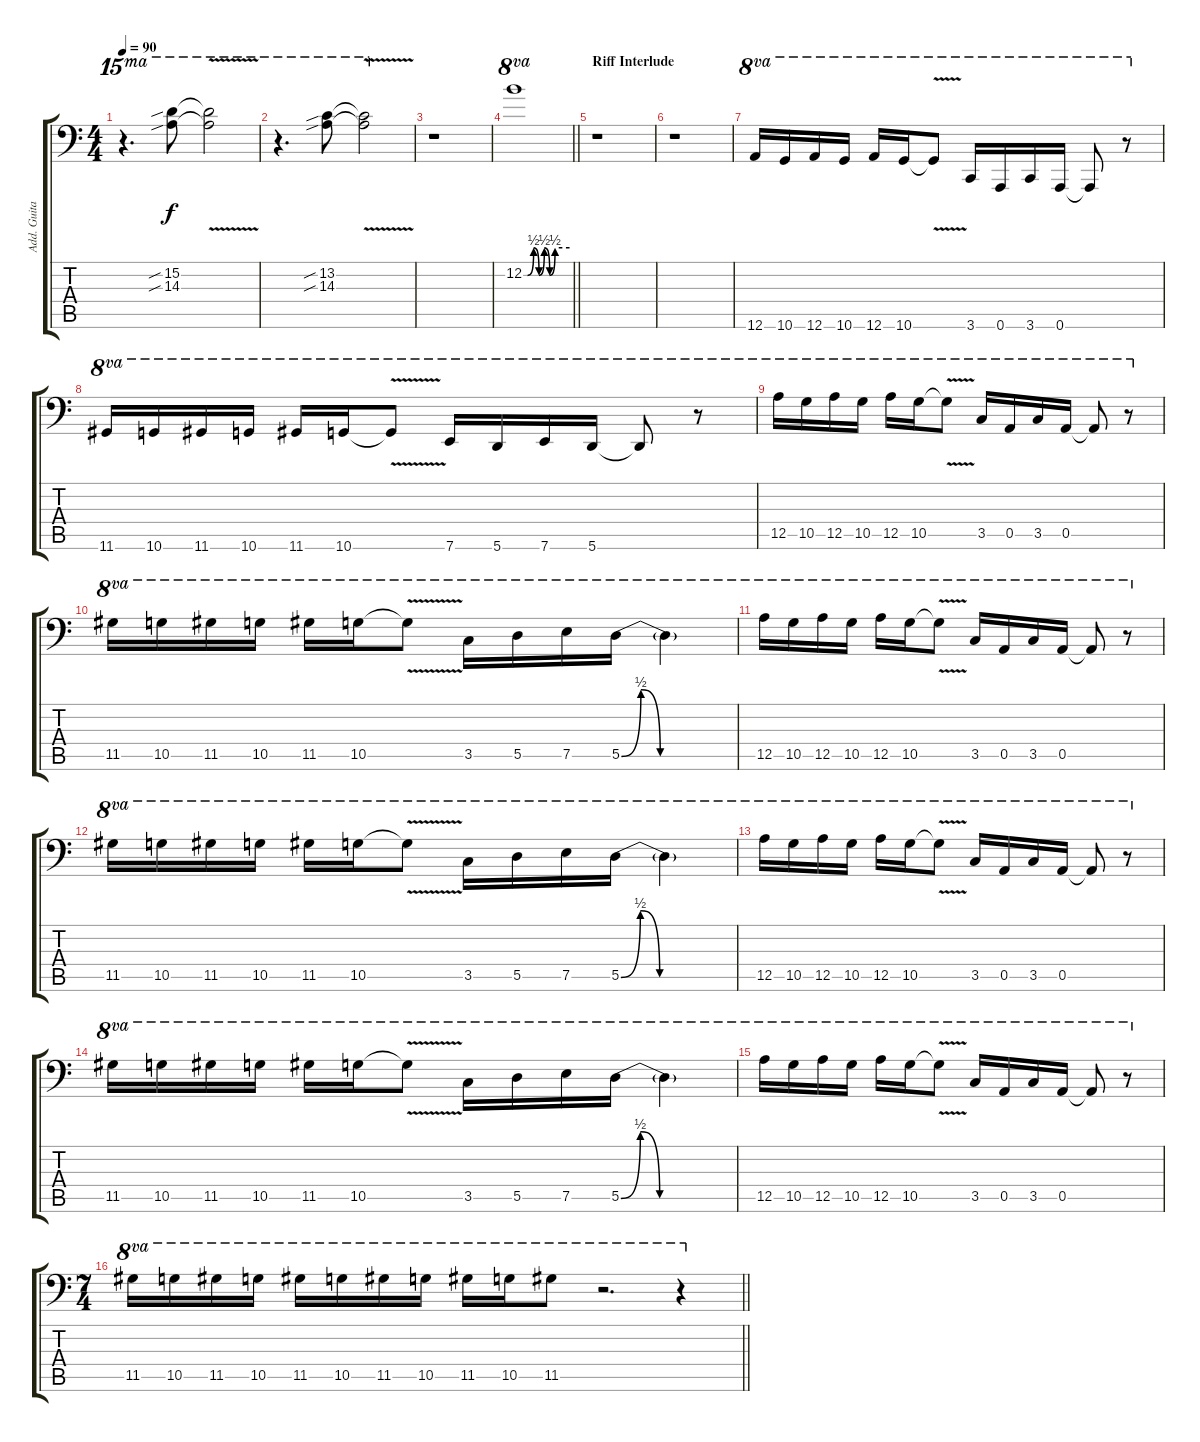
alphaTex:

\track ("Add. Guitar - Josh Homme" "Add. Guita") {instrument distortionguitar}
\staff {score tabs}
\tuning (E4 B3 G3 D3 A2 A1) {hide}
\ts (4 4)
\tempo 90
\clef f4
\ks c
r.4{d ot 15ma dy f} (15.2{sib} 14.3{sib}).8{ot 15ma} (15.2{v t} 14.3{v t}).2{ot 15ma} |
r.4{d ot 15ma} (13.2{sib} 14.3{sib}).8{ot 15ma} (13.2{v t} 14.3{v t}).2{ot 15ma} |
r.1 |
\barLineRight lightlight
12.2{be (custom 0 0 5 0 13 2 20 0 27 2 34 0 41 2 60 2)}.1{ot 8va} |
\section ("" "Riff Interlude")
r.1 |
r.1 |
12.6.16{ot 8va} 10.6.16{ot 8va} 12.6.16{ot 8va} 10.6.16{ot 8va} 12.6.16{ot 8va} 10.6.16{ot 8va} 10.6{v t}.8{ot 8va} 3.6.16{ot 8va} 0.6.16{ot 8va} 3.6.16{ot 8va} 0.6.16{ot 8va} 0.6{t}.8{ot 8va} r.8{ot 8va} |
11.6.16{ot 8va} 10.6.16{ot 8va} 11.6.16{ot 8va} 10.6.16{ot 8va} 11.6.16{ot 8va} 10.6.16{ot 8va} 10.6{v t}.8{ot 8va} 7.6.16{ot 8va} 5.6.16{ot 8va} 7.6.16{ot 8va} 5.6.16{ot 8va} 5.6{t}.8{ot 8va} r.8{ot 8va} |
12.5.16{ot 8va} 10.5.16{ot 8va} 12.5.16{ot 8va} 10.5.16{ot 8va} 12.5.16{ot 8va} 10.5.16{ot 8va} 10.5{v t}.8{ot 8va} 3.5.16{ot 8va} 0.5.16{ot 8va} 3.5.16{ot 8va} 0.5.16{ot 8va} 0.5{t}.8{ot 8va} r.8{ot 8va} |
11.5.16{ot 8va} 10.5.16{ot 8va} 11.5.16{ot 8va} 10.5.16{ot 8va} 11.5.16{ot 8va} 10.5.16{ot 8va} 10.5{v t}.8{ot 8va} 3.5.16{ot 8va} 5.5.16{ot 8va} 7.5.16{ot 8va} 5.5{be (custom 0 0 10 2 20 0 30 0 60 0)}.16{ot 8va} 5.5{t}.4{ot 8va} |
12.5.16{ot 8va} 10.5.16{ot 8va} 12.5.16{ot 8va} 10.5.16{ot 8va} 12.5.16{ot 8va} 10.5.16{ot 8va} 10.5{v t}.8{ot 8va} 3.5.16{ot 8va} 0.5.16{ot 8va} 3.5.16{ot 8va} 0.5.16{ot 8va} 0.5{t}.8{ot 8va} r.8{ot 8va} |
11.5.16{ot 8va} 10.5.16{ot 8va} 11.5.16{ot 8va} 10.5.16{ot 8va} 11.5.16{ot 8va} 10.5.16{ot 8va} 10.5{v t}.8{ot 8va} 3.5.16{ot 8va} 5.5.16{ot 8va} 7.5.16{ot 8va} 5.5{be (custom 0 0 10 2 20 0 30 0 60 0)}.16{ot 8va} 5.5{t}.4{ot 8va} |
12.5.16{ot 8va} 10.5.16{ot 8va} 12.5.16{ot 8va} 10.5.16{ot 8va} 12.5.16{ot 8va} 10.5.16{ot 8va} 10.5{v t}.8{ot 8va} 3.5.16{ot 8va} 0.5.16{ot 8va} 3.5.16{ot 8va} 0.5.16{ot 8va} 0.5{t}.8{ot 8va} r.8{ot 8va} |
11.5.16{ot 8va} 10.5.16{ot 8va} 11.5.16{ot 8va} 10.5.16{ot 8va} 11.5.16{ot 8va} 10.5.16{ot 8va} 10.5{v t}.8{ot 8va} 3.5.16{ot 8va} 5.5.16{ot 8va} 7.5.16{ot 8va} 5.5{be (custom 0 0 10 2 20 0 30 0 60 0)}.16{ot 8va} 5.5{t}.4{ot 8va} |
12.5.16{ot 8va} 10.5.16{ot 8va} 12.5.16{ot 8va} 10.5.16{ot 8va} 12.5.16{ot 8va} 10.5.16{ot 8va} 10.5{v t}.8{ot 8va} 3.5.16{ot 8va} 0.5.16{ot 8va} 3.5.16{ot 8va} 0.5.16{ot 8va} 0.5{t}.8{ot 8va} r.8{ot 8va} |
\ts (7 4)
\barLineRight lightlight
11.5.16{ot 8va} 10.5.16{ot 8va} 11.5.16{ot 8va} 10.5.16{ot 8va} 11.5.16{ot 8va} 10.5.16{ot 8va} 11.5.16{ot 8va} 10.5.16{ot 8va} 11.5.16{ot 8va} 10.5.16{ot 8va} 11.5.8{ot 8va} r.2{d ot 8va} r.4{ot 8va}
